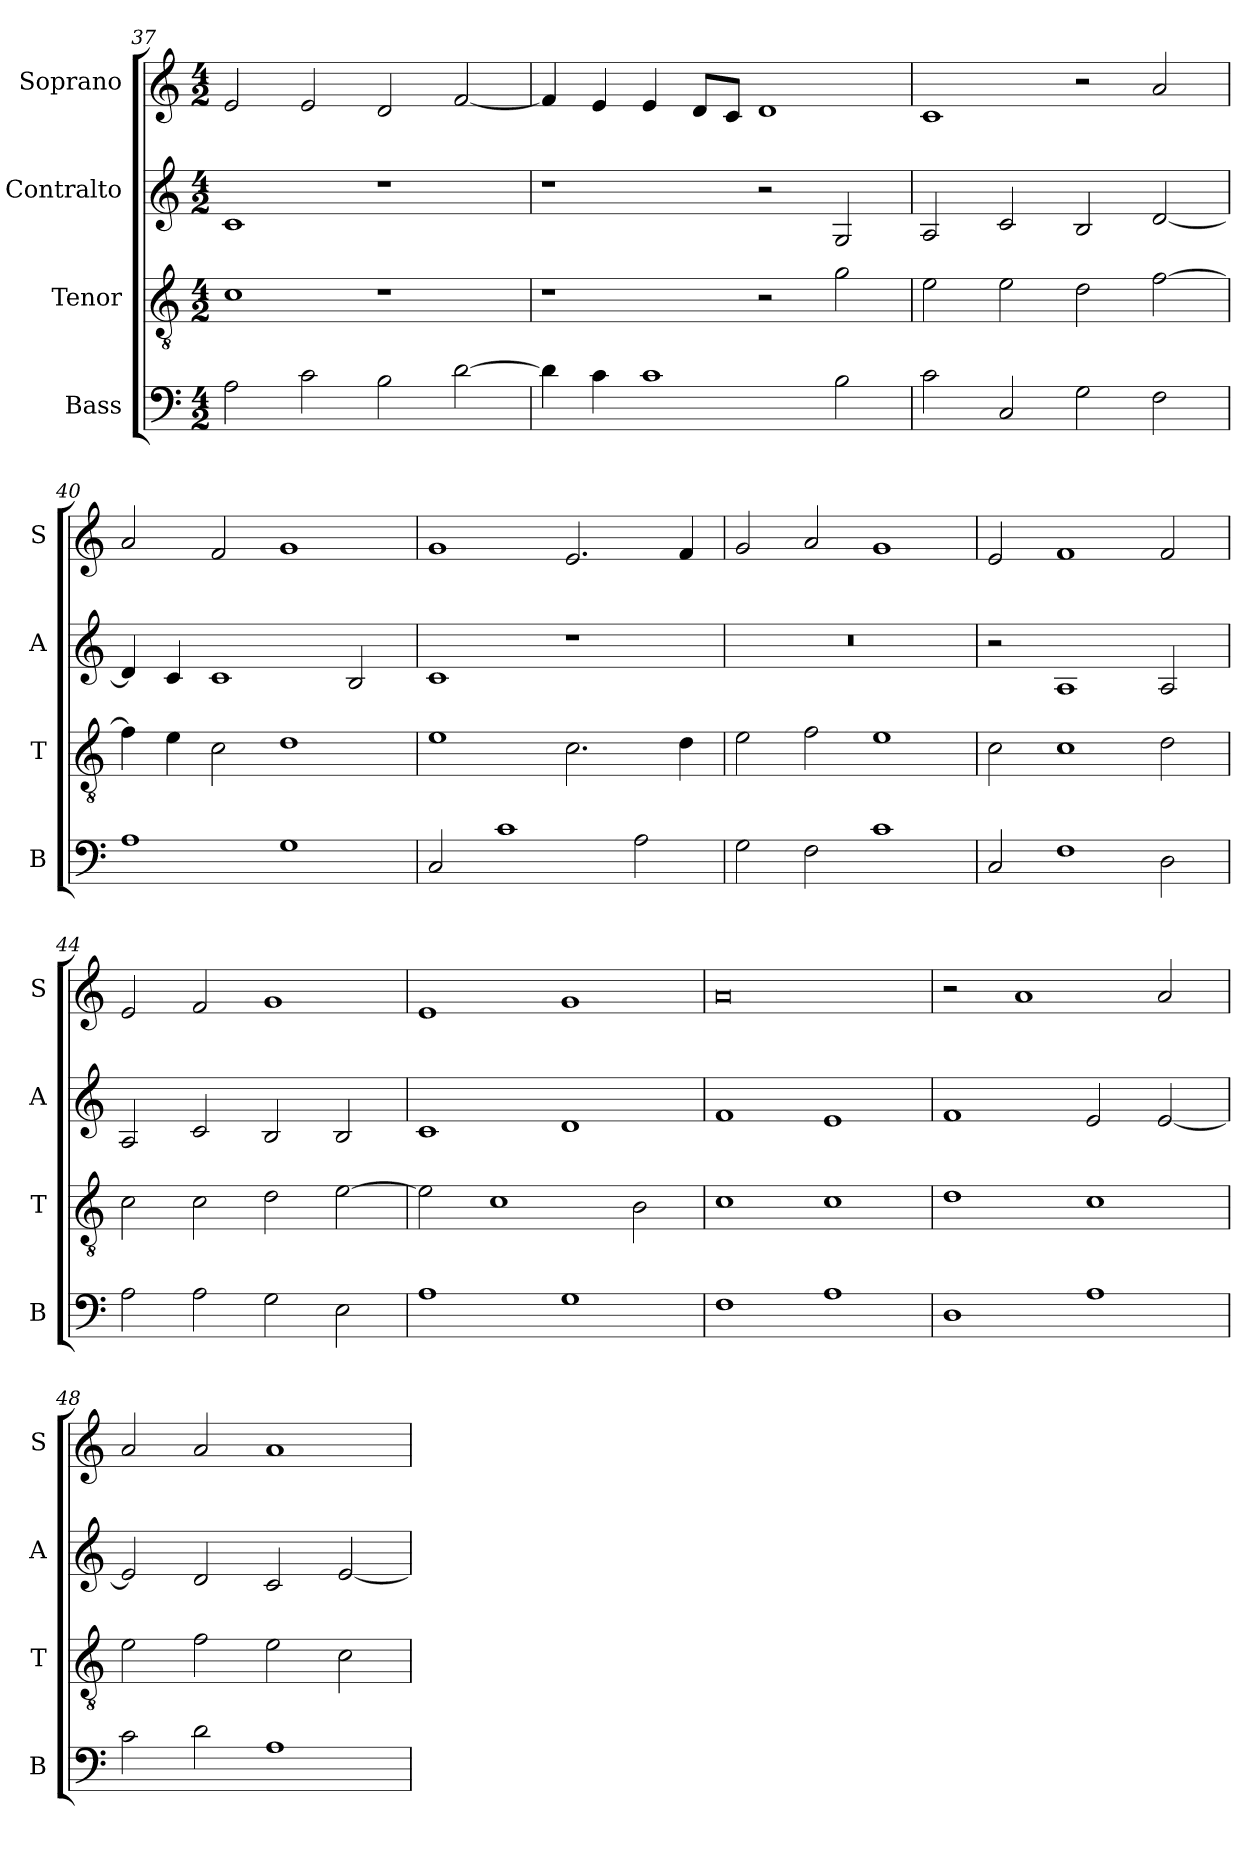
**kern	**kern	**kern	**kern
*part4	*part3	*part2	*part1
*staff4	*staff3	*staff2	*staff1
*I"Bass	*I"Tenor	*I"Contralto	*I"Soprano
*I'B	*I'T	*I'A	*I'S
*clefF4	*clefGv2	*clefG2	*clefG2
*k[]	*k[]	*k[]	*k[]
*G:mix	*G:mix	*G:mix	*G:mix
*M4/2	*M4/2	*M4/2	*M4/2
=37	=37	=37	=37
2A	1c	1c	2e
2c	.	.	2e
2B	1r	1r	2d
[2d	.	.	[2f
=38	=38	=38	=38
4d]	1r	1r	4f]
4c	.	.	4e
1c	.	.	4e
.	.	.	8d/L
.	.	.	8c/J
.	2r	2r	1d
2B	2g	2G	.
=39	=39	=39	=39
2c	2e	2A	1c
2C	2e	2c	.
2G	2d	2B	2r
2F	[2f	[2d	2a
=40	=40	=40	=40
1A	4f]	4d]	2a
.	4e	4c	.
.	2c	1c	2f
1G	1d	.	1g
.	.	2B	.
=41	=41	=41	=41
2C	1e	1c	1g
1c	.	.	.
.	2.c	1r	2.e
2A	.	.	.
.	4d	.	4f
=42	=42	=42	=42
2G	2e	0r	2g
2F	2f	.	2a
1c	1e	.	1g
=43	=43	=43	=43
2C	2c	2r	2e
1F	1c	1A	1f
2D	2d	2A	2f
=44	=44	=44	=44
2A	2c	2A	2e
2A	2c	2c	2f
2G	2d	2B	1g
2E	[2e	2B	.
=45	=45	=45	=45
1A	2e]	1c	1e
.	1c	.	.
1G	.	1d	1g
.	2B	.	.
=46	=46	=46	=46
1F	1c	1f	0a
1A	1c	1e	.
=47	=47	=47	=47
1D	1d	1f	2r
.	.	.	1a
1A	1c	2e	.
.	.	[2e	2a
=48	=48	=48	=48
2c	2e	2e]	2a
2d	2f	2d	2a
1A	2e	2c	1a
.	2c	[2e	.
=	=	=	=
*-	*-	*-	*-
